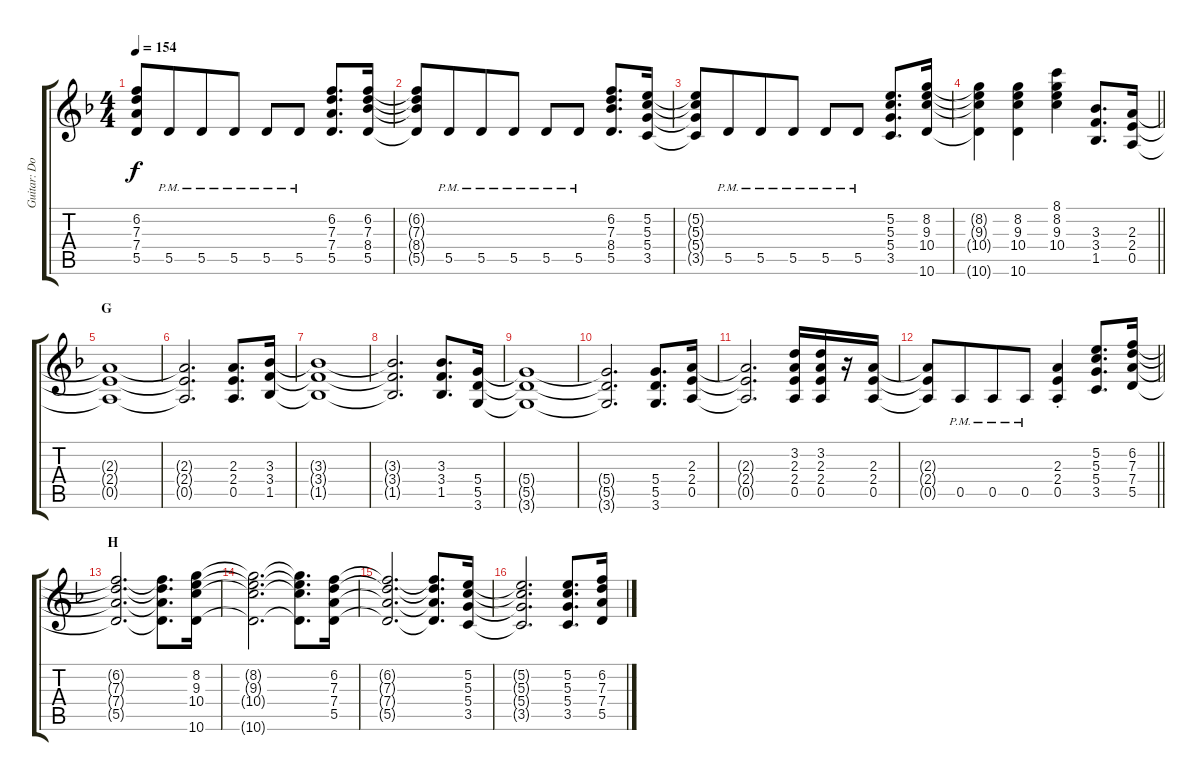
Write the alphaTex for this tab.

\track ("Guitar: Doug" "Guitar: Do") {instrument overdrivenguitar}
\staff {score tabs}
\tuning (E4 B3 G3 D3 A2 E2) {hide}
\ts (4 4)
\tempo 154
\clef g2
\ks f
(6.2{t} 7.3{t} 7.4{t} 5.5{t}).8{dy f} 5.5{pm}.8{beam merge} 5.5{pm}.8 5.5{pm}.8 5.5{pm}.8 5.5{pm}.8 (6.2 7.3 7.4 5.5).8{d} (6.2 7.3 8.4 5.5).16 |
(6.2{t} 7.3{t} 8.4{t} 5.5{t}).8 5.5{pm}.8{beam merge} 5.5{pm}.8 5.5{pm}.8 5.5{pm}.8 5.5{pm}.8 (6.2 7.3 8.4 5.5).8{d} (5.2 5.3 5.4 3.5).16 |
(5.2{t} 5.3{t} 5.4{t} 3.5{t}).8 5.5{pm}.8{beam merge} 5.5{pm}.8 5.5{pm}.8 5.5{pm}.8 5.5{pm}.8 (5.2 5.3 5.4 3.5).8{d} (8.2 9.3 10.4 10.6).16 |
\barLineRight lightlight
(8.2{t} 9.3{t} 10.4{t} 10.6{t}).4 (8.2 9.3 10.4 10.6).4 (8.1 8.2 9.3 10.4).4 (3.3 3.4 1.5).8{d} (2.3 2.4 0.5).16 |
\section ("" "G")
(2.3{t} 2.4{t} 0.5{t}).1 |
(2.3{t} 2.4{t} 0.5{t}).2{d} (2.3 2.4 0.5).8{d} (3.3 3.4 1.5).16 |
(3.3{t} 3.4{t} 1.5{t}).1 |
(3.3{t} 3.4{t} 1.5{t}).2{d} (3.3 3.4 1.5).8{d} (5.4 5.5 3.6).16 |
(5.4{t} 5.5{t} 3.6{t}).1 |
(5.4{t} 5.5{t} 3.6{t}).2{d} (5.4 5.5 3.6).8{d} (2.3 2.4 0.5).16 |
(2.3{t} 2.4{t} 0.5{t}).2{d} (3.2 2.3 2.4 0.5).16 (3.2 2.3 2.4 0.5).16 r.16 (2.3 2.4 0.5).16 |
\barLineRight lightlight
(2.3{t} 2.4{t} 0.5{t}).8 0.5{pm}.8{beam merge} 0.5{pm}.8 0.5{pm}.8 (2.3{st} 2.4{st} 0.5{st}).4 (5.2 5.3 5.4 3.5).8{d} (6.2 7.3 7.4 5.5).16 |
\section ("" "H")
(6.2{t} 7.3{t} 7.4{t} 5.5{t}).2{d} (6.2{t} 7.3{t} 7.4{t} 5.5{t}).8{d} (8.2 9.3 10.4 10.6).16 |
(8.2{t} 9.3{t} 10.4{t} 10.6{t}).2{d} (8.2{t} 9.3{t} 10.4{t} 10.6{t}).8{d} (6.2 7.3 7.4 5.5).16 |
(6.2{t} 7.3{t} 7.4{t} 5.5{t}).2{d} (6.2{t} 7.3{t} 7.4{t} 5.5{t}).8{d} (5.2 5.3 5.4 3.5).16 |
(5.2{t} 5.3{t} 5.4{t} 3.5{t}).2{d} (5.2 5.3 5.4 3.5).8{d} (6.2 7.3 7.4 5.5).16
